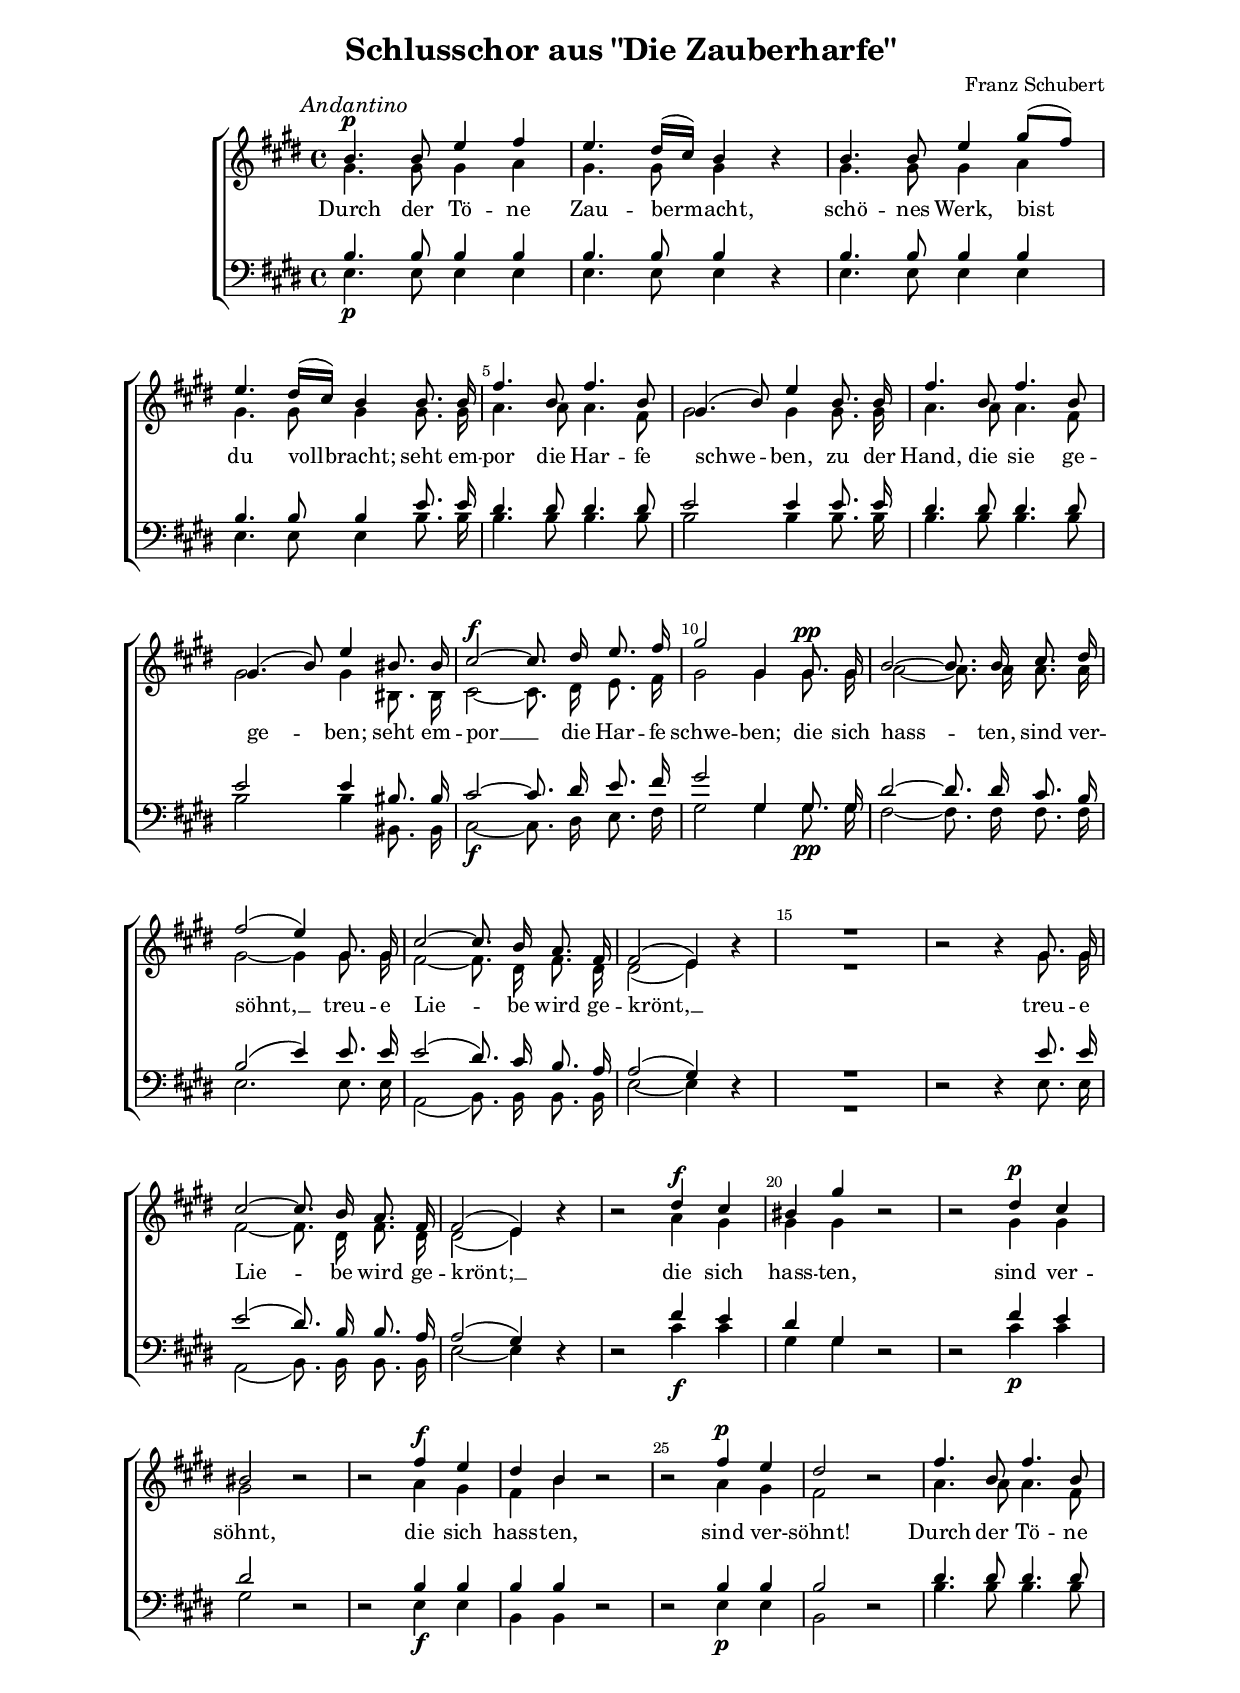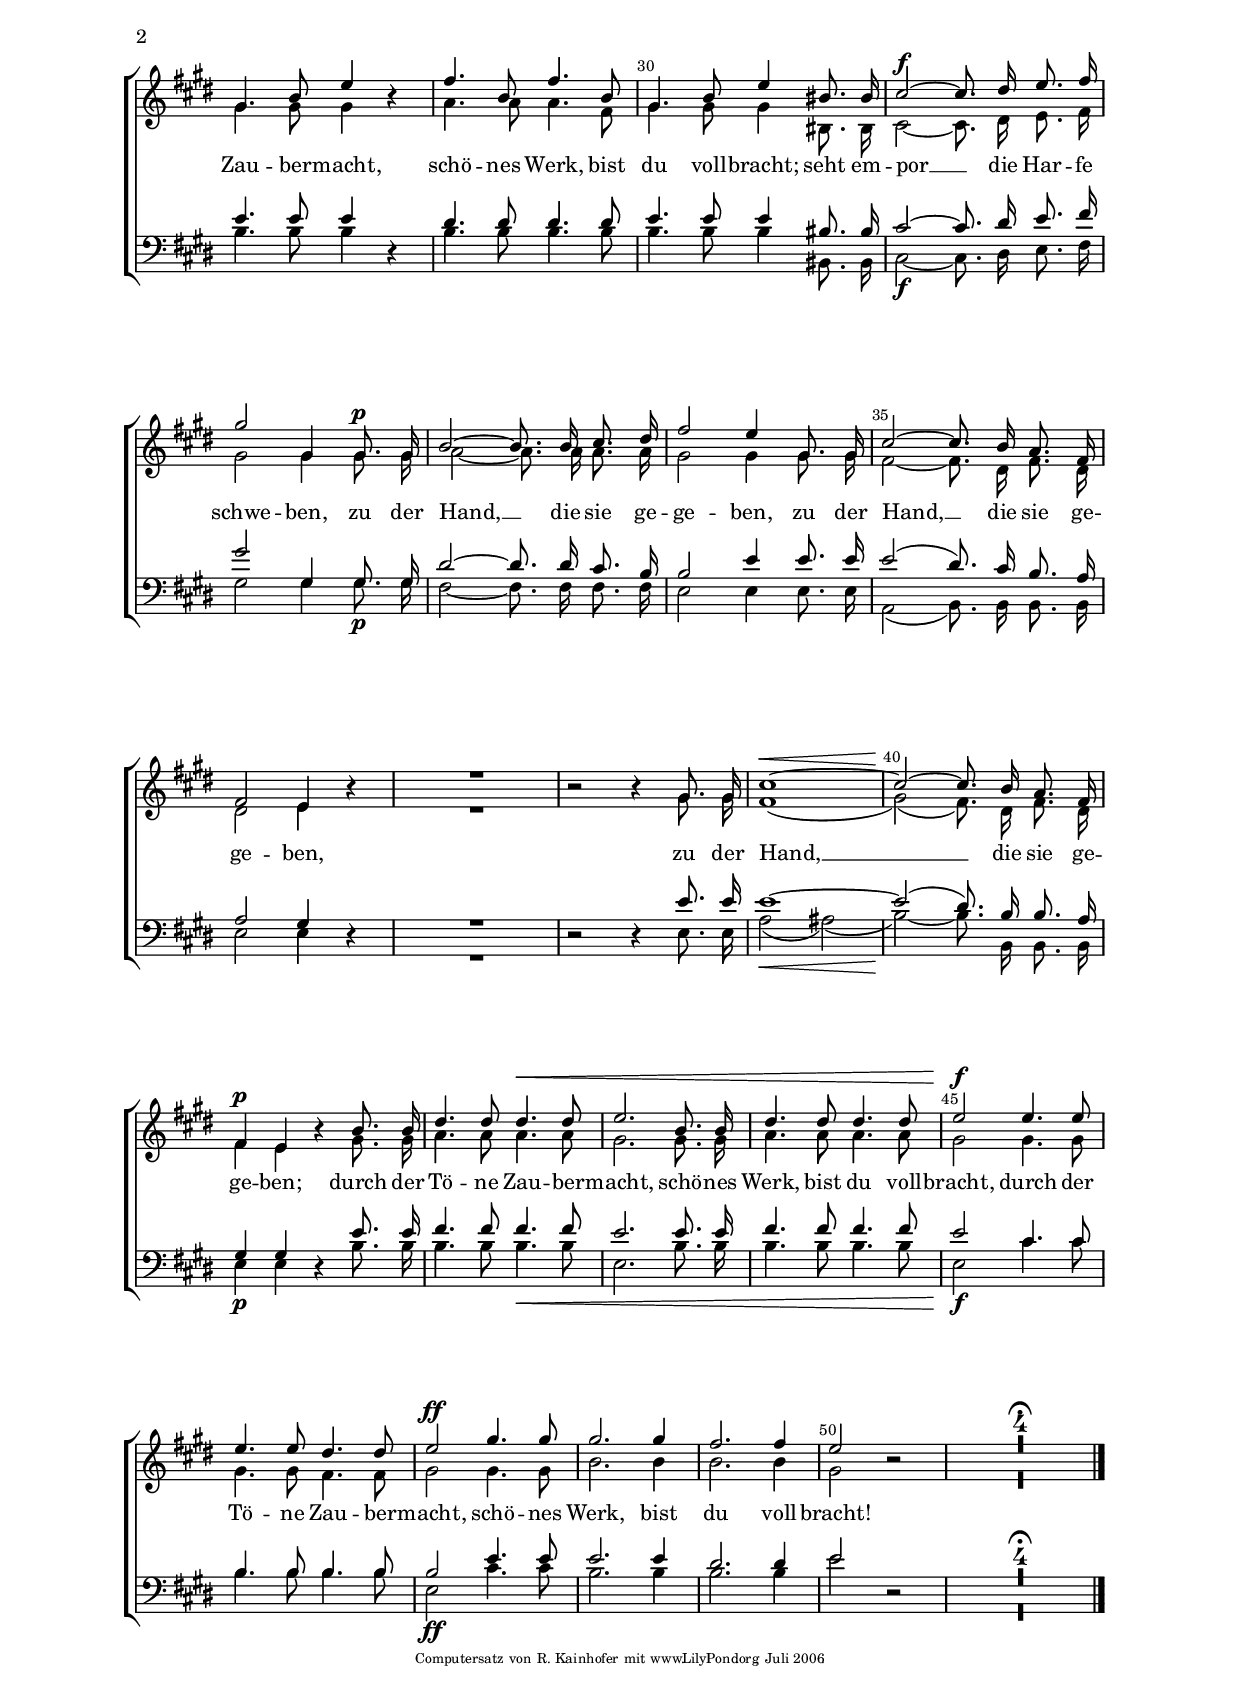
%lilypond input for Mozart's Staendchen


\version "2.7.40"
#(set-default-paper-size "a4")
#(set-global-staff-size 17)

\header { 
	title = "Schlusschor aus \"Die Zauberharfe\""
	composer = "Franz Schubert"
	poet = ""
	arranger = ""

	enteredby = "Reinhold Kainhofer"
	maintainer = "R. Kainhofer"
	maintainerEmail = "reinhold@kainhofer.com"
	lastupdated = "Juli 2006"
  
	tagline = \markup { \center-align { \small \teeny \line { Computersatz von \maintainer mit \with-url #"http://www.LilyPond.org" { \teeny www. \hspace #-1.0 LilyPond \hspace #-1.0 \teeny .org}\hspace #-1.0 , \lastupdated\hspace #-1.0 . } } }
}

\paper {
% 	top-margin = 2\cm
	bottom-margin = 1.5\cm
	left-margin = 2.3\cm
	line-width = 16.4\cm
% % 	between-system-space = 1\cm
% % 	between-system-padding = 1.3\cm
% 	after-title-space = 0.05\cm
	ragged-bottom = ##f
	ragged-last-bottom = ##f
}

\include "deutsch.ly"

ScoreSettings = {
	\set Score.skipBars = ##t
	\override Staff.VerticalAxisGroup #'minimum-Y-extent = #'(-0 . 0)
	\set Staff.midiInstrument = "acoustic grand"
	\override Lyrics.VerticalAxisGroup #'minimum-Y-extent = #'(-0 . 0)
	% left-align all rehearsal marks
	\override Score.RehearsalMark #'self-alignment-X = #-1
	\override Score.RehearsalMark #'padding = #2.8
	\override Score.RehearsalMark #'font-size = #1
	\override Score.RehearsalMark #'font-shape = #'italic
%
	\override Score.BarNumber  #'break-visibility = #end-of-line-invisible
	\set Score.barNumberVisibility = #(every-nth-bar-number-visible 5)
}

GlobalSettings = \notemode
{	
	\key e \major
	\time 4/4
	\autoBeamOff
	\revert Rest #'direction
	\revert MultiMeasureRest #'staff-position
}

dynamik = {
	s4\p s2. | s1*7 | s4\f s2. | s2. s8.\pp s16 | s1*8 | 
	% Page 2
	s2 s4\f s4 | s1 | s2 s4\p s4 | s1 | s2 s4\f s | s1 |
	s2 s4\p s | s1*5 |
	s2\f s | s s4 s8.\p s16 | s1*6 |s1\< | s2\! s2 | s4\p s4 s2 |
	% Page 3
	s2 s4.\< s8 | s2. s4 | s1 | s2\!\f s2 | s1 |
	s2\ff s2 | s1*7 |
}

tempos = {
	\mark\markup{"Andantino"}
	s2*16
}

sopMusic = \relative c'' {
	h4. h8 e4 fis | e4. dis16[(cis]) h4 r | h4. h8 e4 gis8[(fis]) | e4. dis16[(cis]) h4 h8. h16 |
	fis'4. h,8 fis'4. h,8 | gis4.( h8) e4 h8. h16 | fis'4. h,8 fis'4. h,8 | gis4.( h8) e4 his8. his16 | cis2~ cis8. dis16 e8. fis16 |
	gis2 gis,4 gis8. gis16 | h2~ h8. h16 cis8. dis16 | fis2( e4) gis,8. gis16 | cis2~ cis8. h16 a8. fis16 |
	fis2( e4) r4 | R1 | r2 r4 gis8. gis16 | cis2~ cis8. h16 a8. fis16 | fis2( e4) r4 |
% 	Page 2
  r2 dis'4 cis | his gis' r2 | r2 dis4 cis | his2 r | r fis'4 e | dis h r2 |
  r2 fis'4 e | dis2 r | fis4. h,8 fis'4. h,8 | gis4. h8 e4 r | fis4. h,8 fis'4. h,8 | gis4. h8 e4 his8. his16 |
  cis2~ cis8. dis16 e8. fis16 | gis2 gis,4 gis8. gis16 | h2~ h8. h16 cis8. dis16 | fis2 e4 gis,8. gis16 | cis2~ cis8. h16 a8. fis16 |
	fis2 e4 r4 | R1*1 | r2 r4 gis8. gis16 | cis1~ | cis2~ cis8. h16 a8. fis16 | fis4 e r h'8. h16 |
% 	Page 3
  dis4. dis8 dis4. dis8 | e2. h8. h16 | dis4. dis8 dis4. dis8 | e2 e4. e8 | e4. e8 dis4. dis8 |
  e2 gis4. gis8 | gis2. gis4 | fis2. fis4 e2 r2 | R1*4 \bar"|."
}

altoMusic = \relative c'' {
  gis4. gis8 gis4 a | gis4. gis8 gis4 s | gis4. gis8 gis4 a | gis4. gis8 gis4 gis8. gis16 |
  a4. a8 a4. fis8 | gis2 gis4 gis8. gis16 | a4. a8 a4. fis8 | gis2 gis4 his,8. his16 | cis2~cis8. dis16 e8. fis16 |
  gis2 gis4 gis8. gis16 | a2~a8. a16 a8. a16 | gis2~gis4 gis8. gis16 | fis2~fis8. dis16 fis8. dis16 |
  dis2( e4) s | R1 | s2 s4 gis8. gis16 | fis2~ fis8.  dis16 fis8. dis16 | dis2( e4) s |
%   Page 2
  s2 a4 gis | gis gis s2 | s gis4 gis | gis2 s | s a4 gis | fis h s2 |
  s a4 gis fis2 s | a4. a8 a4. fis8 | gis4. gis8 gis4 s | a4. a8 a4. fis8 | gis4. gis8 gis4 his,8. his16 |
  cis2~cis8. dis16 e8. fis16 | gis2 gis4 gis8. gis16 | a2~a8. a16 a8. a16 | gis2 gis4 gis8. gis16 | fis2~fis8. dis16 fis8. dis16 |
  dis2 e4 s | R1 | s2 s4 gis8. gis16 | fis1( | gis2)( fis8.) dis16 fis8. dis16 | fis4  e s gis8. gis16 |
% 	Page 3
  a4. a8 a4. a8 | gis2. gis8. gis16 | a4. a8 a4. a8 | gis2 gis4. gis8 | gis4. gis8 fis4. fis8 |
  gis2 gis4. gis8 | h2. h4 | h2. h4 | gis2 s2 | R1*4\fermata \bar"|."
}

tenorMusic = \relative c' {
  h4. h8 h4 h | h4. h8 h4 r | h4. h8 h4 h | h4. h8 h4 e8. e16 |
  dis4. dis8 dis4. dis8 | e2 e4 e8. e16 | dis4. dis8 dis4. dis8 | e2 e4 his8. his16 | cis2~cis8. dis16 e8. fis16 |
  gis2 gis,4 gis8. gis16 | dis'2~dis8. dis16 cis8. h16 | h2( e4) e8. e16 | e2( dis8.) cis16 h8. a16 |
  a2( gis4) r | R1 | r2 r4  e'8. e16 | e2( dis8.) h16 h8. a16 | a2( gis4) r |
%   Page 2
  r2 fis'4 e | dis gis, r2 | r fis'4 e | dis2 r | r h4 h | h h r2 |
  r h4 h | h2 r |dis4. dis8 dis4. dis8 e4. e8 e4 r | dis4. dis8 dis4. dis8 | e4. e8 e4 his8. his16 |
  cis2~cis8. dis16 e8. fis16 |  gis2 gis,4 gis8. gis16 | dis'2~dis8. dis16 cis8. h16 | h2 e4 e8. e16 | e2( dis8.) cis16 h8. a16 |
  a2 gis4 r | R1 | r2 r4  e'8. e16 | e1~e2( dis8.) h16 h8. a16 | gis4 gis r e'8. e16 |
% 	Page 3
  fis4. fis8 fis4. fis8 | e2. e8. e16 | fis4. fis8 fis4. fis8 | e2 cis4. cis8 | h4. h8 h4. h8 |
  h2 e4. e8 | e2. e4 | dis2. dis4 | e2 r2 | R1*4\fermata \bar"|."
}


bassMusic = \relative c {
  e4. e8 e4 e | e4. e8 e4 s | e4. e8 e4 e4 | e4. e8 e4 h'8. h16 |
  h4. h8 h4. h8 | h2 h4 h8. h16 | h4. h8 h4. h8 | h2 h4 his,8. his16 | cis2~cis8. dis16 e8. fis16 |
  gis2 gis4 gis8. gis16 | fis2~ fis8. fis16 fis8. fis16 | e2. e8. e16 | a,2( h8.) h16 h8. h16 |
  e2~ e4 s | R1*1 | s2 s4 e8. e16 | a,2( h8.) h16 h8. h16 | e2~ e4 s |
%   Page 2
  s2 cis'4 cis | gis gis s2 | s2 cis4 cis | gis2 s | s e4 e | h4 h s2 |
  s e4 e | h2 s | h'4. h8 h4. h8 | h4. h8 h4 s | h4. h8 h4. h8 | h4. h8 h4 his,8. his16 |
  cis2~cis8. dis16 e8. fis16 | gis2 gis4 gis8. gis16 | fis2~ fis8. fis16 fis8. fis16 | e2 e4 e8. e16 | a,2( h8.) h16 h8. h16 |
  e2 e4 s | R1*1 | s2 s4 e8. e16 | a2( ais)( | h)~ h8. h,16 h8. h16 | e4 e s h'8. h16 |
% 	Page 3
  h4. h8 h4. h8 | e,2. h'8. h16 | h4. h8 h4. h8 | e,2 cis'4. cis8 | h4. h8 h4. h8 |
  e,2 cis'4. cis8 | h2. h4 | h2. h4 | e2 s2 | R1*4 \bar"|."
}

VerseS = \lyricmode
{
  Durch der Tö -- ne Zau -- ber -- macht, schö -- nes Werk, bist du voll -- bracht; seht em -- por die Har -- fe schwe -- ben, zu der Hand, die sie ge -- ge -- ben; seht em -- por __ die Har -- fe schwe -- ben;
  die sich hass -- ten, sind ver -- söhnt, __ treu -- e Lie -- be wird ge -- krönt, __ treu -- e Lie -- be wird ge -- krönt; __
%   Page 2
  die sich hass -- ten, sind ver -- söhnt, die sich hass -- ten, sind ver -- söhnt! Durch der Tö -- ne Zau -- ber -- macht, schö -- nes Werk, bist du voll -- bracht; seht em -- por __ die Har -- fe schwe -- ben, zu der Hand, __ die sie ge -- ge -- ben, zu der Hand, __ die sie ge -- ge -- ben, zu der Hand, __ die sie ge -- ge -- ben; durch der Tö -- ne Zau -- ber -- macht, schö -- nes Werk, bist du  voll -- bracht, durch der Tö -- ne Zau -- ber -- macht, schö -- nes Werk, bist du voll -- bracht!
 
}

VerseII = \lyricmode
{	
}

VerseIII = \lyricmode
{
}

\score {

	\context ChoirStaff <<
		\ScoreSettings
		\context Staff = women <<
			\dynamicUp
			\context Voice = sopranos { \voiceOne << \dynamicUp\dynamik
			\tempos\GlobalSettings  \sopMusic >> }
			\context Voice = altos { \voiceTwo << \GlobalSettings \altoMusic >> }
		>>
		\context Lyrics = sopranosI \lyricsto sopranos \VerseS
% 		\context Lyrics = sopranosII \lyricsto sopranos \VerseII
% 		\context Lyrics = sopranosIII \lyricsto sopranos \VerseIII
% 		\context Lyrics = sopranosIV \lyricsto sopranos \VerseIII

		
		\context Staff = men <<
			\clef bass
%       \clef "treble_8"
% 			\dynamik
			\dynamicDown
			\context Voice = tenors { \voiceOne <<\dynamicDown\dynamik
			\tempos\GlobalSettings \tenorMusic >> }
			\context Voice = basses { \voiceTwo <<\GlobalSettings \bassMusic >> }
		>>
	>>


	\layout {
		\context {
			\Score
			skipBars = ##t
		}
		\context {
			\Lyrics
			\override VerticalAxisGroup #'minimum-Y-extent = #'(-0 . 0)
		}
		\context {
			% a little smaller so lyrics
			% can be closer to the staff
%			\Staff \override VerticalAxisGroup #'minimum-Y-extent = #'(-3 . 3)
		}
	}

	\midi {
		\tempo 4 = 120
		\context {
			\ChoirStaff
			\accepts Dynamics
		}
	}
}
